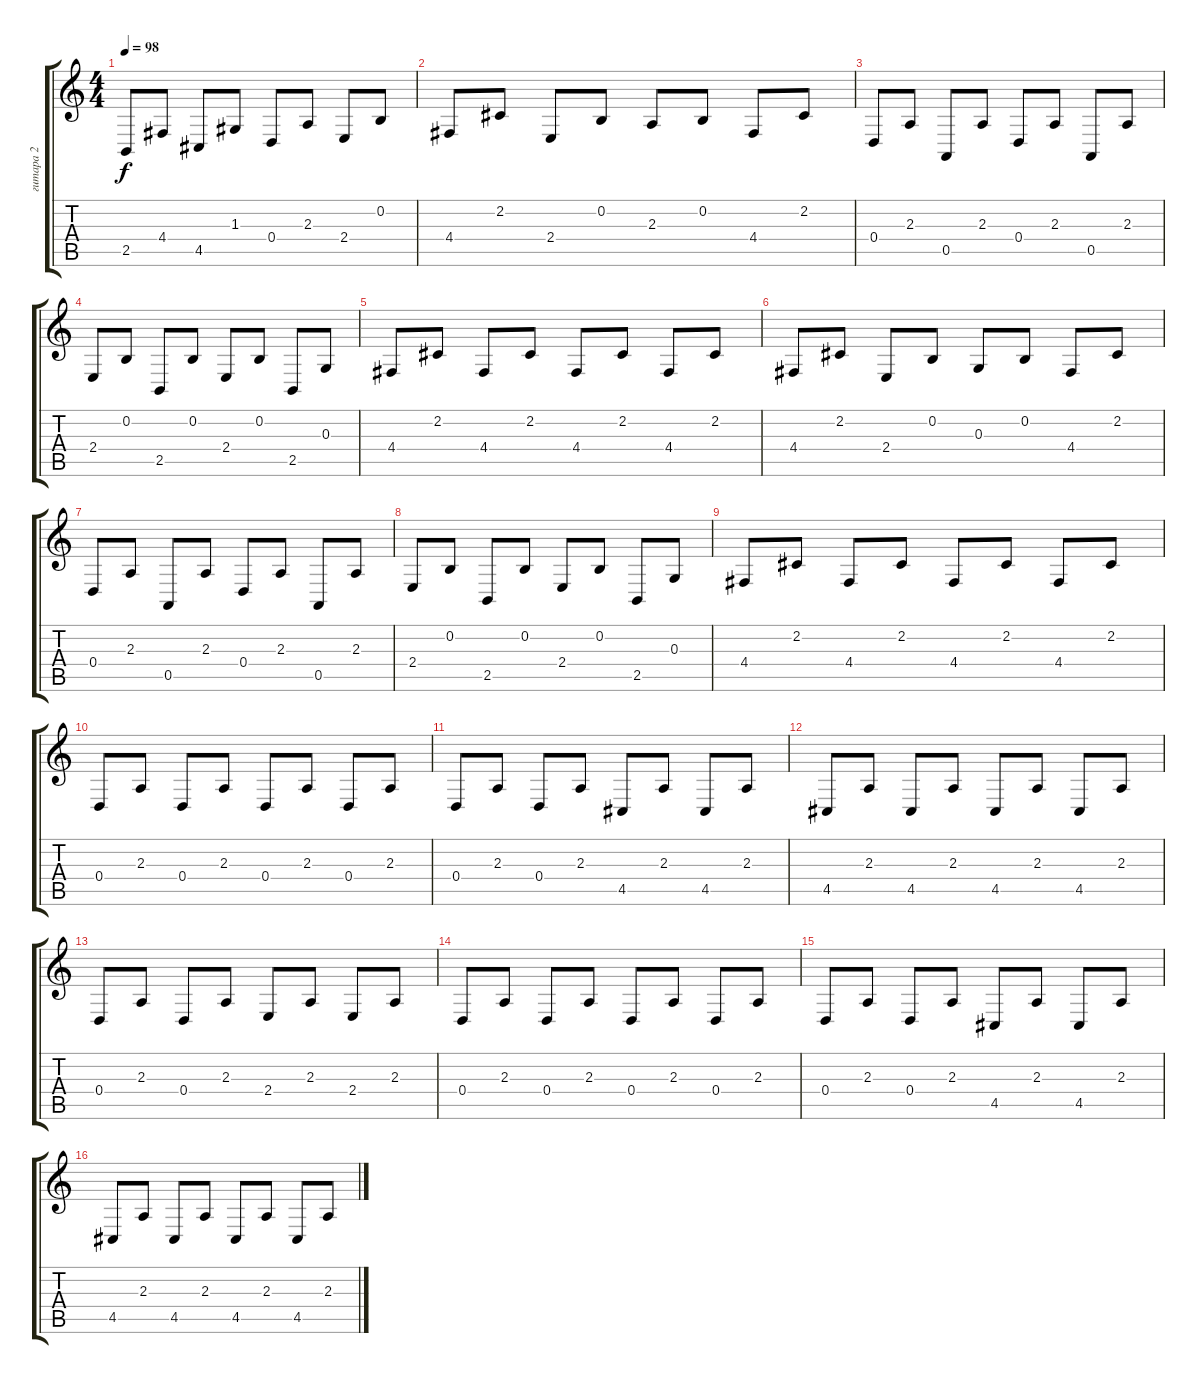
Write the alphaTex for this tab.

\track ("гитара 2" "гитара 2") {instrument acousticgrandpiano}
\staff {score tabs}
\tuning (E4 B3 G3 D3 A2 E2) {hide}
\ts (4 4)
\tempo 98
\clef g2
\ks c
2.5.8{dy f} 4.4.8 4.5.8 1.3.8 0.4.8 2.3.8 2.4.8 0.2.8 |
4.4.8 2.2.8 2.4.8 0.2.8 2.3.8 0.2.8 4.4.8 2.2.8 |
0.4.8 2.3.8 0.5.8 2.3.8 0.4.8 2.3.8 0.5.8 2.3.8 |
2.4.8 0.2.8 2.5.8 0.2.8 2.4.8 0.2.8 2.5.8 0.3.8 |
4.4.8 2.2.8 4.4.8 2.2.8 4.4.8 2.2.8 4.4.8 2.2.8 |
4.4.8 2.2.8 2.4.8 0.2.8 0.3.8 0.2.8 4.4.8 2.2.8 |
0.4.8 2.3.8 0.5.8 2.3.8 0.4.8 2.3.8 0.5.8 2.3.8 |
2.4.8 0.2.8 2.5.8 0.2.8 2.4.8 0.2.8 2.5.8 0.3.8 |
4.4.8 2.2.8 4.4.8 2.2.8 4.4.8 2.2.8 4.4.8 2.2.8 |
0.4.8 2.3.8 0.4.8 2.3.8 0.4.8 2.3.8 0.4.8 2.3.8 |
0.4.8 2.3.8 0.4.8 2.3.8 4.5.8 2.3.8 4.5.8 2.3.8 |
4.5.8 2.3.8 4.5.8 2.3.8 4.5.8 2.3.8 4.5.8 2.3.8 |
0.4.8 2.3.8 0.4.8 2.3.8 2.4.8 2.3.8 2.4.8 2.3.8 |
0.4.8 2.3.8 0.4.8 2.3.8 0.4.8 2.3.8 0.4.8 2.3.8 |
0.4.8 2.3.8 0.4.8 2.3.8 4.5.8 2.3.8 4.5.8 2.3.8 |
4.5.8 2.3.8 4.5.8 2.3.8 4.5.8 2.3.8 4.5.8 2.3.8
